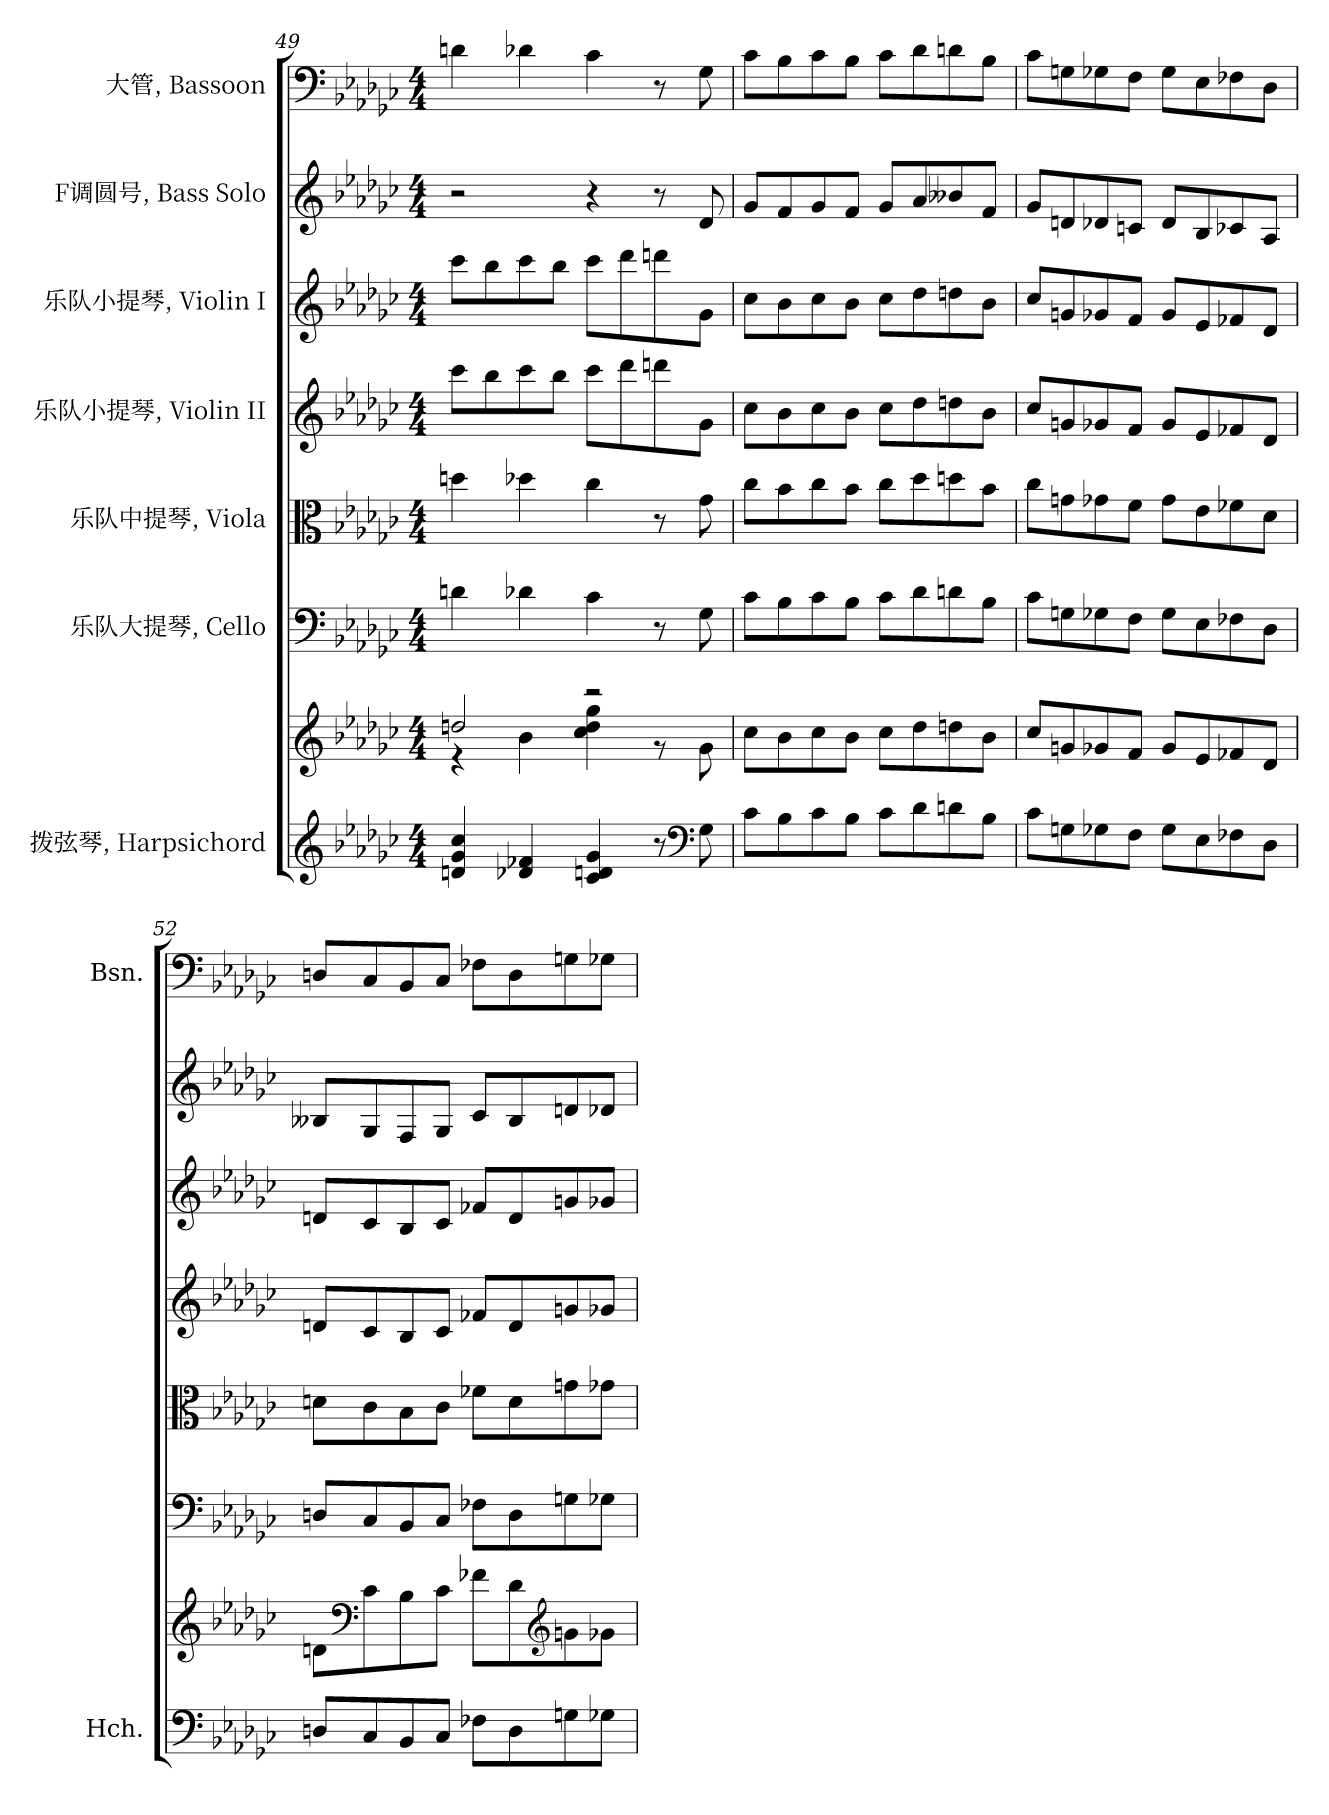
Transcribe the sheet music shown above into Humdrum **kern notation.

**kern	**kern	**kern	**kern	**kern	**kern	**kern	**kern
*part7	*part7	*part6	*part5	*part4	*part3	*part2	*part1
*staff8	*staff7	*staff6	*staff5	*staff4	*staff3	*staff2	*staff1
*I"拨弦琴, Harpsichord	*	*I"乐队大提琴, Cello	*I"乐队中提琴, Viola	*I"乐队小提琴, Violin II	*I"乐队小提琴, Violin I	*I"F调圆号, Bass Solo	*I"大管, Bassoon
*I'Hch.	*	*	*	*	*	*	*I'Bsn.
*clefG2	*clefG2	*clefF4	*clefC3	*clefG2	*clefG2	*clefG2	*clefF4
*	*	*	*	*	*	*ITrd4c7	*
*k[b-e-a-d-g-c-]	*k[b-e-a-d-g-c-]	*k[b-e-a-d-g-c-]	*k[b-e-a-d-g-c-]	*k[b-e-a-d-g-c-]	*k[b-e-a-d-g-c-]	*k[b-e-a-d-g-c-f-]	*k[b-e-a-d-g-c-]
*M4/4	*M4/4	*M4/4	*M4/4	*M4/4	*M4/4	*M4/4	*M4/4
=49	=49	=49	=49	=49	=49	=49	=49
*	*^	*	*	*	*	*	*
4dn/ 4g-/ 4cc-/	2ddn/	4r	4dn\	4ddn\	8ccc-\L	8ccc-\L	2r	4dn\
.	.	.	.	.	8bb-\	8bb-\	.	.
4d-X/ 4f-X/	.	4b-\	4d-X\	4dd-X\	8ccc-\	8ccc-\	.	4d-X\
.	.	.	.	.	8bb-\J	8bb-\J	.	.
4c-/ 4dn/ 4g-/	2r	4cc-\ 4dd\ 4gg-\	4c-\	4cc-\	8ccc-\L	8ccc-\L	4r	4c-\
.	.	.	.	.	8ddd-\	8ddd-\	.	.
8r	.	8r	8r	8r	8dddn\	8dddn\	8r	8r
*clefF4	*	*	*	*	*	*	*	*
8G-\	.	8g-\	8G-\	8g-\	8g-\J	8g-\J	8G-/	8G-\
*	*v	*v	*	*	*	*	*	*
!!LO:PB:g=z
=50	=50	=50	=50	=50	=50	=50	=50
8c-\L	8cc-\L	8c-\L	8cc-\L	8cc-\L	8cc-\L	8c-/L	8c-\L
8B-\	8b-\	8B-\	8b-\	8b-\	8b-\	8B-/	8B-\
8c-\	8cc-\	8c-\	8cc-\	8cc-\	8cc-\	8c-/	8c-\
8B-\J	8b-\J	8B-\J	8b-\J	8b-\J	8b-\J	8B-/J	8B-\J
8c-\L	8cc-\L	8c-\L	8cc-\L	8cc-\L	8cc-\L	8c-/L	8c-\L
8d-\	8dd-\	8d-\	8dd-\	8dd-\	8dd-\	8d-/	8d-\
8dn\	8ddn\	8dn\	8ddn\	8ddn\	8ddn\	8e--X/	8dn\
8B-\J	8b-\J	8B-\J	8b-\J	8b-\J	8b-\J	8B-/J	8B-\J
=51	=51	=51	=51	=51	=51	=51	=51
8c-\L	8cc-/L	8c-\L	8cc-\L	8cc-/L	8cc-/L	8c-/L	8c-\L
8Gn\	8gn/	8Gn\	8gn\	8gn/	8gn/	8Gn/	8Gn\
8G-X\	8g-X/	8G-X\	8g-X\	8g-X/	8g-X/	8G-X/	8G-X\
8F\J	8f/J	8F\J	8f\J	8f/J	8f/J	8Fn/J	8F\J
8G-\L	8g-/L	8G-\L	8g-\L	8g-/L	8g-/L	8G-/L	8G-\L
8E-\	8e-/	8E-\	8e-\	8e-/	8e-/	8E-/	8E-\
8F-X\	8f-X/	8F-X\	8f-X\	8f-X/	8f-X/	8F-X/	8F-X\
8D-\J	8d-/J	8D-\J	8d-\J	8d-/J	8d-/J	8D-/J	8D-\J
=52	=52	=52	=52	=52	=52	=52	=52
8Dn/L	8dn\L	8Dn/L	8dn\L	8dn/L	8dn/L	8E--X/L	8Dn/L
*	*clefF4	*	*	*	*	*	*
8C-/	8c-\	8C-/	8c-\	8c-/	8c-/	8C-/	8C-/
8BB-/	8B-\	8BB-/	8B-\	8B-/	8B-/	8BB-/	8BB-/
8C-/J	8c-\J	8C-/J	8c-\J	8c-/J	8c-/J	8C-/J	8C-/J
8F-X\L	8f-X\L	8F-X\L	8f-X\L	8f-X/L	8f-X/L	8F-/L	8F-X\L
8D\	8d\	8D\	8d\	8d/	8d/	8E--/	8D\
*	*clefG2	*	*	*	*	*	*
8Gn\	8gn\	8Gn\	8gn\	8gn/	8gn/	8Gn/	8Gn\
8G-X\J	8g-X\J	8G-X\J	8g-X\J	8g-X/J	8g-X/J	8G-X/J	8G-X\J
=	=	=	=	=	=	=	=
*-	*-	*-	*-	*-	*-	*-	*-
